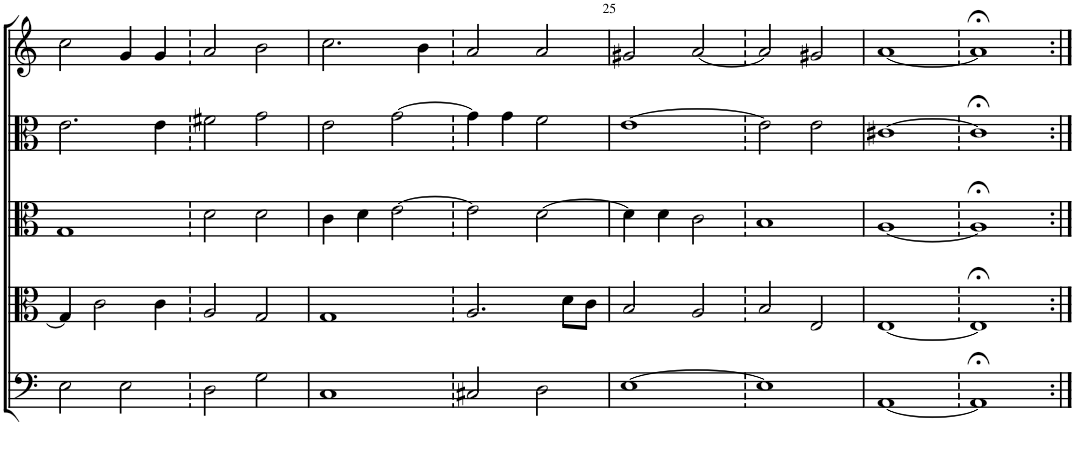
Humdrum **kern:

**kern	**kern	**kern	**kern	**kern
*part5	*part4	*part3	*part2	*part1
*staff5	*staff4	*staff3	*staff2	*staff1
*I"Bassus	*I"Quintus	*I"Tenor	*I"Altus	*I"Cantus
!!LO:PB:g=z
*clefF4	*clefC3	*clefC3	*clefC3	*clefG2
*k[]	*k[]	*k[]	*k[]	*k[]
*M2/2	*M2/2	*M2/2	*M2/2	*M2/2
=23	=23	=23	=23	=23
2E\	4G/]	1G	2.e\	2cc\
.	2c\	.	.	.
2E\	.	.	.	4g/
.	4c\	.	4e\	4g/
=23X144	=23X144	=23X144	=23X144	=23X144
2D\	2A/	2d\	2f#X\	2a/
2G\	2G/	2d\	2g\	2b\
=24	=24	=24	=24	=24
1C	1G	4c\	2e\	2.cc\
.	.	4d\	.	.
.	.	[2e\	[2g\	.
.	.	.	.	4b\
=24X145	=24X145	=24X145	=24X145	=24X145
2C#X/	2.A/	2e\]	4g\]	2a/
.	.	.	4g\	.
2D\	.	[2d\	2f\	2a/
.	8d\L	.	.	.
.	8c\J	.	.	.
=25	=25	=25	=25	=25
[1E	2B/	4d\]	[1e	2g#X/
.	.	4d\	.	.
.	2A/	2c\	.	[2a/
=25X146	=25X146	=25X146	=25X146	=25X146
1E]	2B/	1B	2e\]	2a/]
.	2E/	.	2e\	2g#X/
=26	=26	=26	=26	=26
[1AA	[1E	[1A	[1c#X	[1a
=26X147	=26X147	=26X147	=26X147	=26X147
1AA;<]	1E;<]	1A;<]	1c#;<]	1a;<]
=:|!	=:|!	=:|!	=:|!	=:|!
*-	*-	*-	*-	*-
